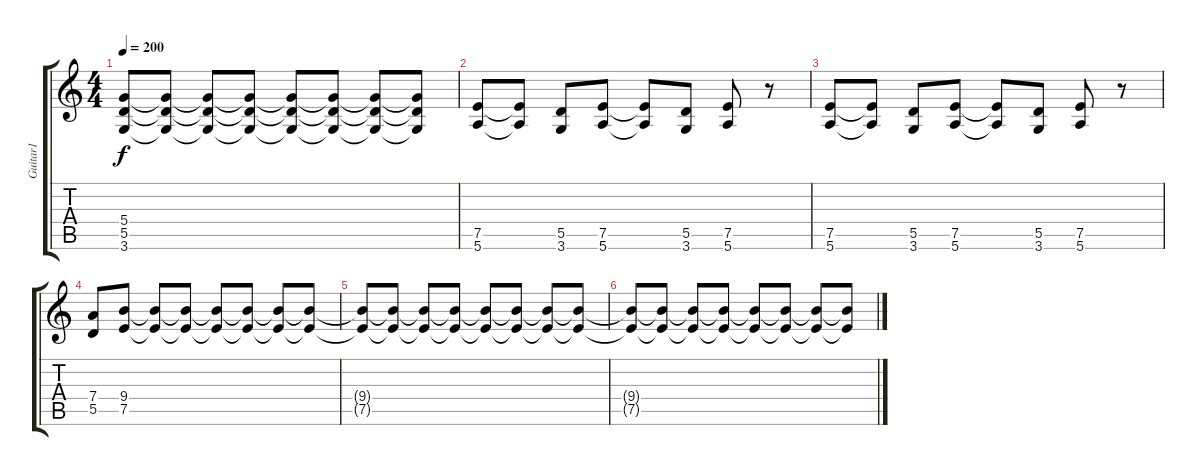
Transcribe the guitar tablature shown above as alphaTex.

\track ("Guitar1" "Guitar1") {instrument distortionguitar}
\staff {score tabs}
\tuning (E4 B3 G3 D3 A2 E2) {hide}
\ts (4 4)
\tempo 200
\clef g2
\ks c
(5.4 5.5 3.6).8{dy f} (5.4{t} 5.5{t} 3.6{t}).8 (5.4{t} 5.5{t} 3.6{t}).8 (5.4{t} 5.5{t} 3.6{t}).8 (5.4{t} 5.5{t} 3.6{t}).8 (5.4{t} 5.5{t} 3.6{t}).8 (5.4{t} 5.5{t} 3.6{t}).8 (5.4{t} 5.5{t} 3.6{t}).8 |
(7.5 5.6).8 (7.5{t} 5.6{t}).8 (5.5 3.6).8 (7.5 5.6).8 (7.5{t} 5.6{t}).8 (5.5 3.6).8 (7.5 5.6).8 r.8 |
(7.5 5.6).8 (7.5{t} 5.6{t}).8 (5.5 3.6).8 (7.5 5.6).8 (7.5{t} 5.6{t}).8 (5.5 3.6).8 (7.5 5.6).8 r.8 |
(7.4 5.5).8 (9.4 7.5).8 (9.4{t} 7.5{t}).8 (9.4{t} 7.5{t}).8 (9.4{t} 7.5{t}).8 (9.4{t} 7.5{t}).8 (9.4{t} 7.5{t}).8 (9.4{t} 7.5{t}).8 |
(9.4{t} 7.5{t}).8 (9.4{t} 7.5{t}).8 (9.4{t} 7.5{t}).8 (9.4{t} 7.5{t}).8 (9.4{t} 7.5{t}).8 (9.4{t} 7.5{t}).8 (9.4{t} 7.5{t}).8 (9.4{t} 7.5{t}).8 |
(9.4{t} 7.5{t}).8 (9.4{t} 7.5{t}).8 (9.4{t} 7.5{t}).8 (9.4{t} 7.5{t}).8 (9.4{t} 7.5{t}).8 (9.4{t} 7.5{t}).8 (9.4{t} 7.5{t}).8 (9.4{t} 7.5{t}).8
